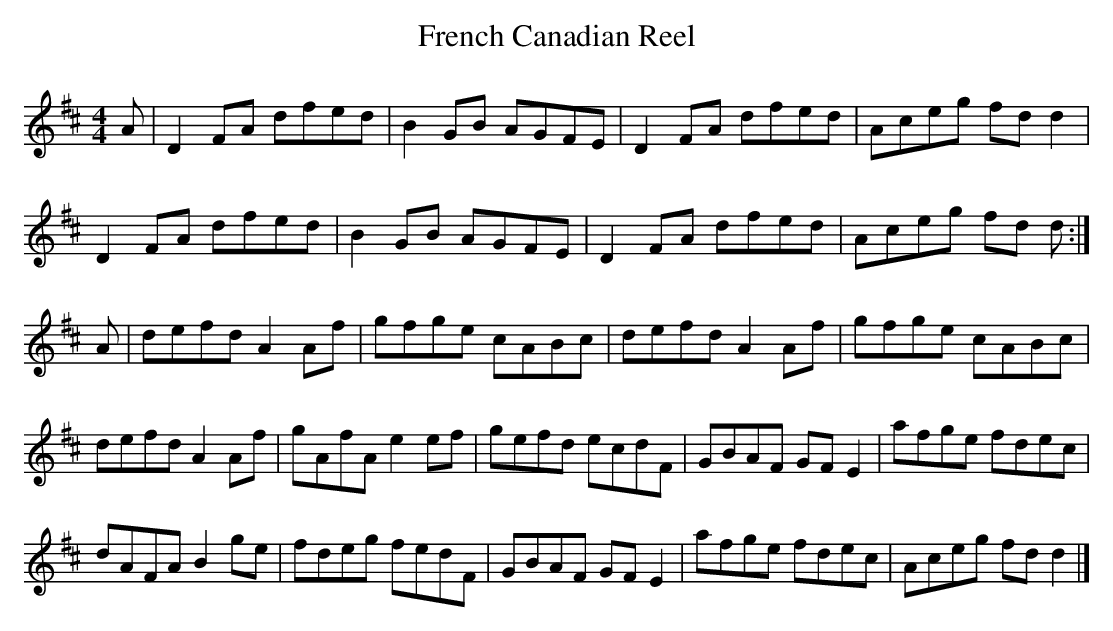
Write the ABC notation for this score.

X:1
T:French Canadian Reel
M:4/4
L:1/8
K:D
A|D2 FA dfed|B2 GB AGFE|D2 FA dfed|Aceg fd d2|
D2 FA dfed|B2 GB AGFE|D2 FA dfed|Aceg fd d:|
A|defd A2 Af|gfge cABc|defd A2 Af|gfge cABc|
defd A2 Af|gAfA e2 ef|gefd ecdF|GBAF GF E2|afge fdec|
dAFA B2 ge|fdeg fedF|GBAF GF E2|afge fdec|Aceg fd d2|]
